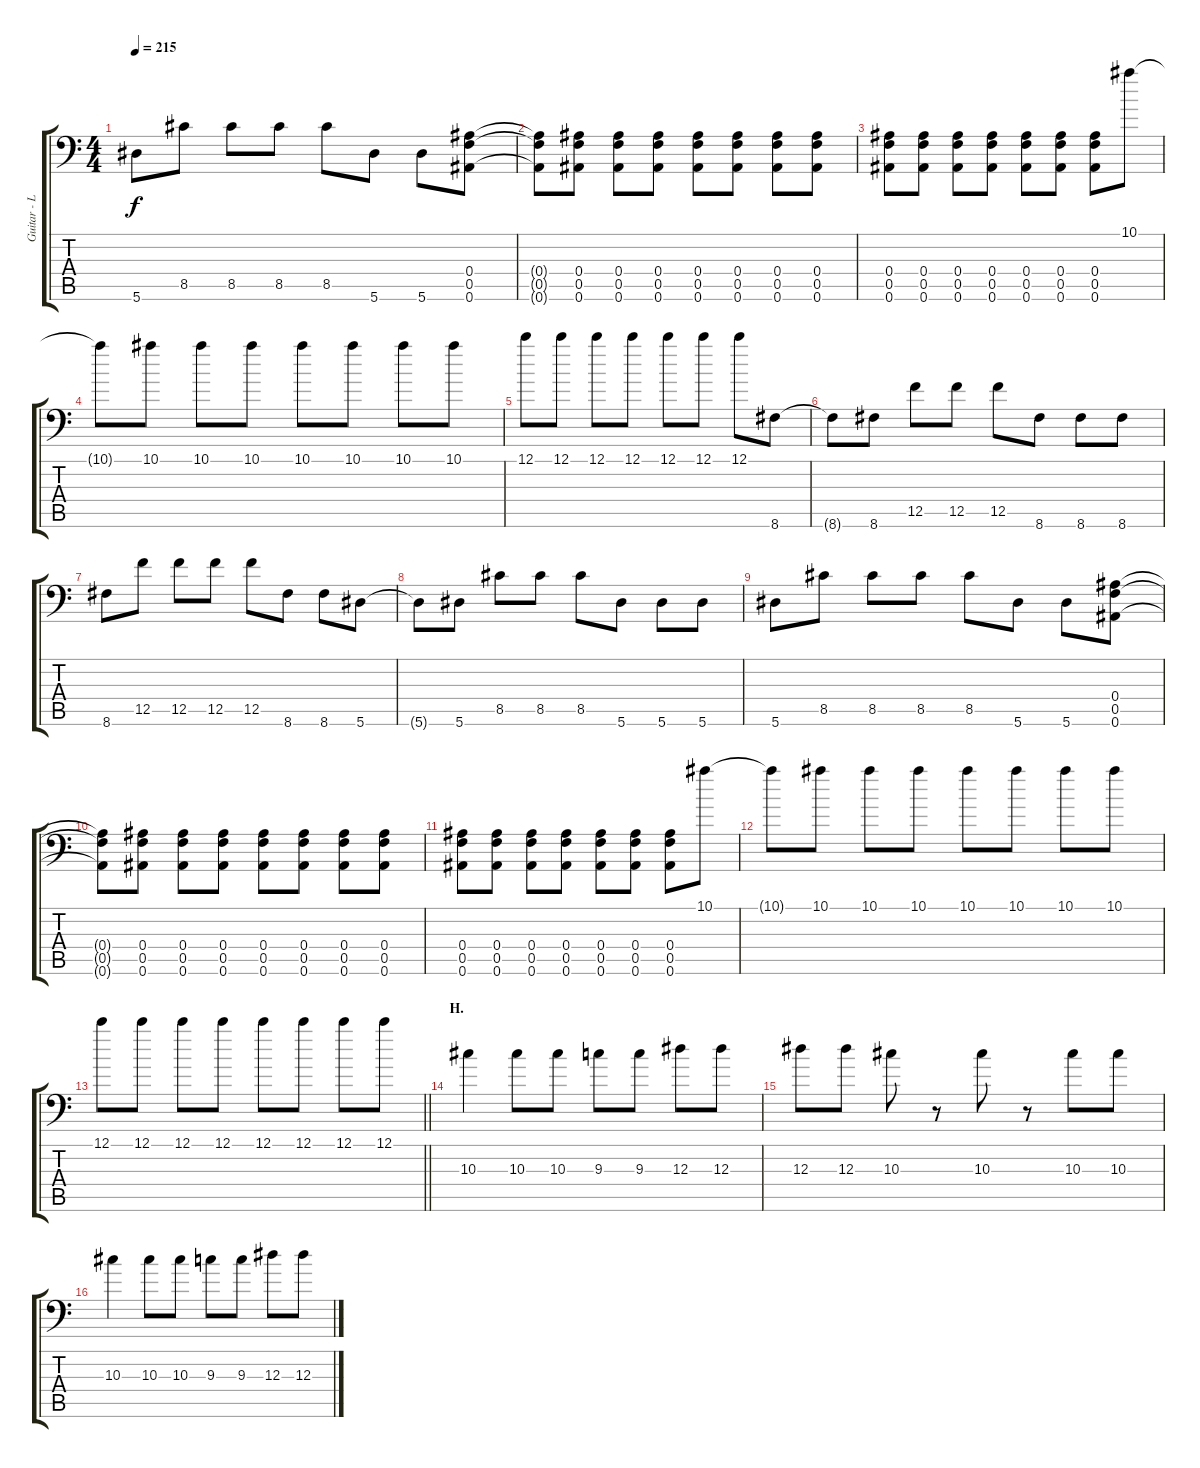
\track ("Guitar - Left" "Guitar - L") {instrument distortionguitar}
\staff {score tabs}
\tuning (C4 G3 Eb3 Bb2 F2 Bb1) {hide}
\ts (4 4)
\tempo 215
\clef f4
\ks c
5.6.8{dy f} 8.5.8 8.5.8 8.5.8 8.5.8 5.6.8 5.6.8 (0.4 0.5 0.6).8 |
(0.4{t} 0.5{t} 0.6{t}).8 (0.4 0.5 0.6).8 (0.4 0.5 0.6).8 (0.4 0.5 0.6).8 (0.4 0.5 0.6).8 (0.4 0.5 0.6).8 (0.4 0.5 0.6).8 (0.4 0.5 0.6).8 |
(0.4 0.5 0.6).8 (0.4 0.5 0.6).8 (0.4 0.5 0.6).8 (0.4 0.5 0.6).8 (0.4 0.5 0.6).8 (0.4 0.5 0.6).8 (0.4 0.5 0.6).8 10.1.8 |
10.1{t}.8 10.1.8 10.1.8 10.1.8 10.1.8 10.1.8 10.1.8 10.1.8 |
12.1.8 12.1.8 12.1.8 12.1.8 12.1.8 12.1.8 12.1.8 8.6.8 |
8.6{t}.8 8.6.8 12.5.8 12.5.8 12.5.8 8.6.8 8.6.8 8.6.8 |
8.6.8 12.5.8 12.5.8 12.5.8 12.5.8 8.6.8 8.6.8 5.6.8 |
5.6{t}.8 5.6.8 8.5.8 8.5.8 8.5.8 5.6.8 5.6.8 5.6.8 |
5.6.8 8.5.8 8.5.8 8.5.8 8.5.8 5.6.8 5.6.8 (0.4 0.5 0.6).8 |
(0.4{t} 0.5{t} 0.6{t}).8 (0.4 0.5 0.6).8 (0.4 0.5 0.6).8 (0.4 0.5 0.6).8 (0.4 0.5 0.6).8 (0.4 0.5 0.6).8 (0.4 0.5 0.6).8 (0.4 0.5 0.6).8 |
(0.4 0.5 0.6).8 (0.4 0.5 0.6).8 (0.4 0.5 0.6).8 (0.4 0.5 0.6).8 (0.4 0.5 0.6).8 (0.4 0.5 0.6).8 (0.4 0.5 0.6).8 10.1.8 |
10.1{t}.8 10.1.8 10.1.8 10.1.8 10.1.8 10.1.8 10.1.8 10.1.8 |
\barLineRight lightlight
12.1.8 12.1.8 12.1.8 12.1.8 12.1.8 12.1.8 12.1.8 12.1.8 |
\section ("" "H.")
10.3.4 10.3.8 10.3.8 9.3.8 9.3.8 12.3.8 12.3.8 |
12.3.8 12.3.8 10.3.8 r.8 10.3.8 r.8 10.3.8 10.3.8 |
10.3.4 10.3.8 10.3.8 9.3.8 9.3.8 12.3.8 12.3.8
